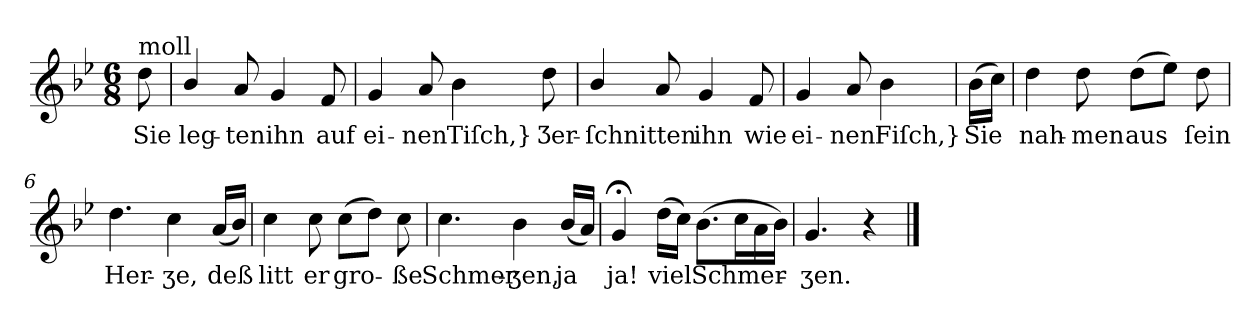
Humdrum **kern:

**kern	**text
*part1	*part1
*staff1	*staff1
*k[b-e-]	*
*g:	*
*M6/8	*
=	=
!LO:TX:a:t=moll	!
8dd	Sie
=1	=1
4b-/	leg-
8a	-ten
4g	ihn
8f	auf
=2	=2
4g	ei-
8a	-nen
4b-	Tiſch,}
8dd	Ʒer-
=3	=3
4b-/	-ſchnitten
8a	.
4g	ihn
8f	wie
=4	=4
4g	ei-
8a	-nen
4b-	Fiſch,}
=	=
(16b-LL	Sie
16ccJJ)	.
=5	=5
4dd	nah-
8dd	-men
(8ddL	aus
8ee-J)	.
8dd	ſein
=6	=6
4.dd	Her-
4cc	-ʒe,
(16a/LL	deß
16b-/JJ)	.
=7	=7
4cc	litt
8cc	er
(8ccL	gro-
8ddJ)	.
8cc	-ße
=8	=8
4.cc	Schmer-
4b-	-ʒen,
(16b-/LL	ja
16a/JJ)	.
=9	=9
4g;<	ja!
(16ddLL	viel
16ccJJ)	.
(8.b-L	Schmer-
16ccL	.
16a	.
16b-JJ)	.
=10	=10
4.g	-ʒen.
4r	.
==	==
*-	*-
